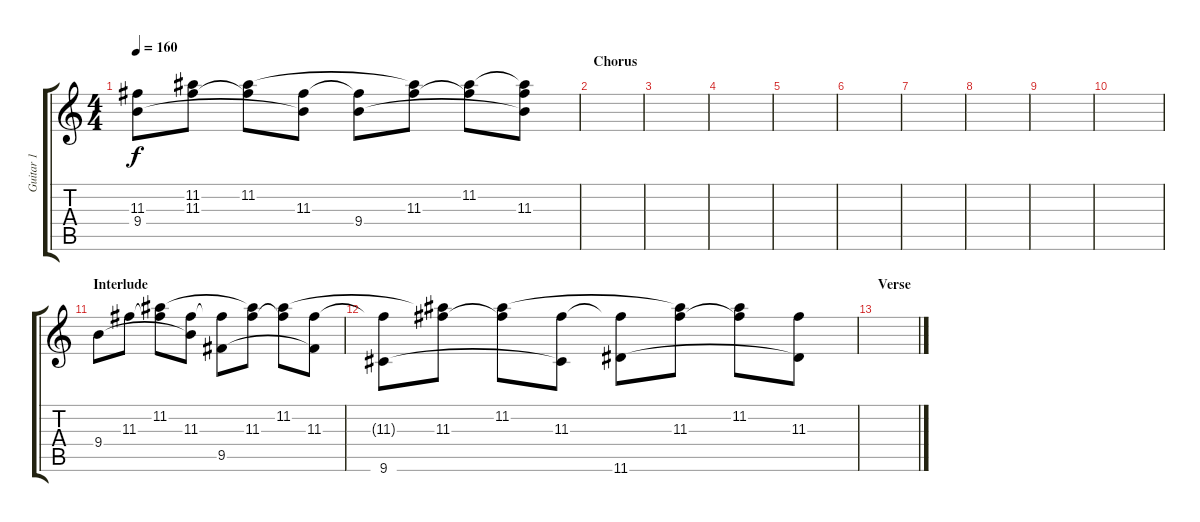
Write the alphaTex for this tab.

\track ("Guitar 1" "Guitar 1") {instrument electricguitarclean}
\staff {score tabs}
\tuning (E4 B3 G3 D3 A2 E2) {hide}
\ts (4 4)
\tempo 160
\clef g2
\ks c
(11.3{t} 9.4).8{dy f} (11.2{t} 11.3).8 (11.2 11.3{t}).8 (11.3 9.4{t}).8 (11.3{t} 9.4).8 (11.2{t} 11.3).8 (11.2 11.3{t}).8 (11.2{t} 11.3 9.4{t}).8 |
\section ("" "Chorus")
|
|
|
|
|
|
|
|
|
\section ("" "Interlude")
9.4.8 11.3.8 (11.2 11.3{t}).8 (11.3 9.4{t}).8 (11.3{t} 9.5).8 (11.2{t} 11.3).8 (11.2 11.3{t}).8 (11.3 9.5{t}).8 |
(11.3{t} 9.6).8 (11.2{t} 11.3).8 (11.2 11.3{t}).8 (11.3 9.6{t}).8 (11.3{t} 11.6).8 (11.2{t} 11.3).8 (11.2 11.3{t}).8 (11.3 11.6{t}).8 |
\section ("" "Verse")
